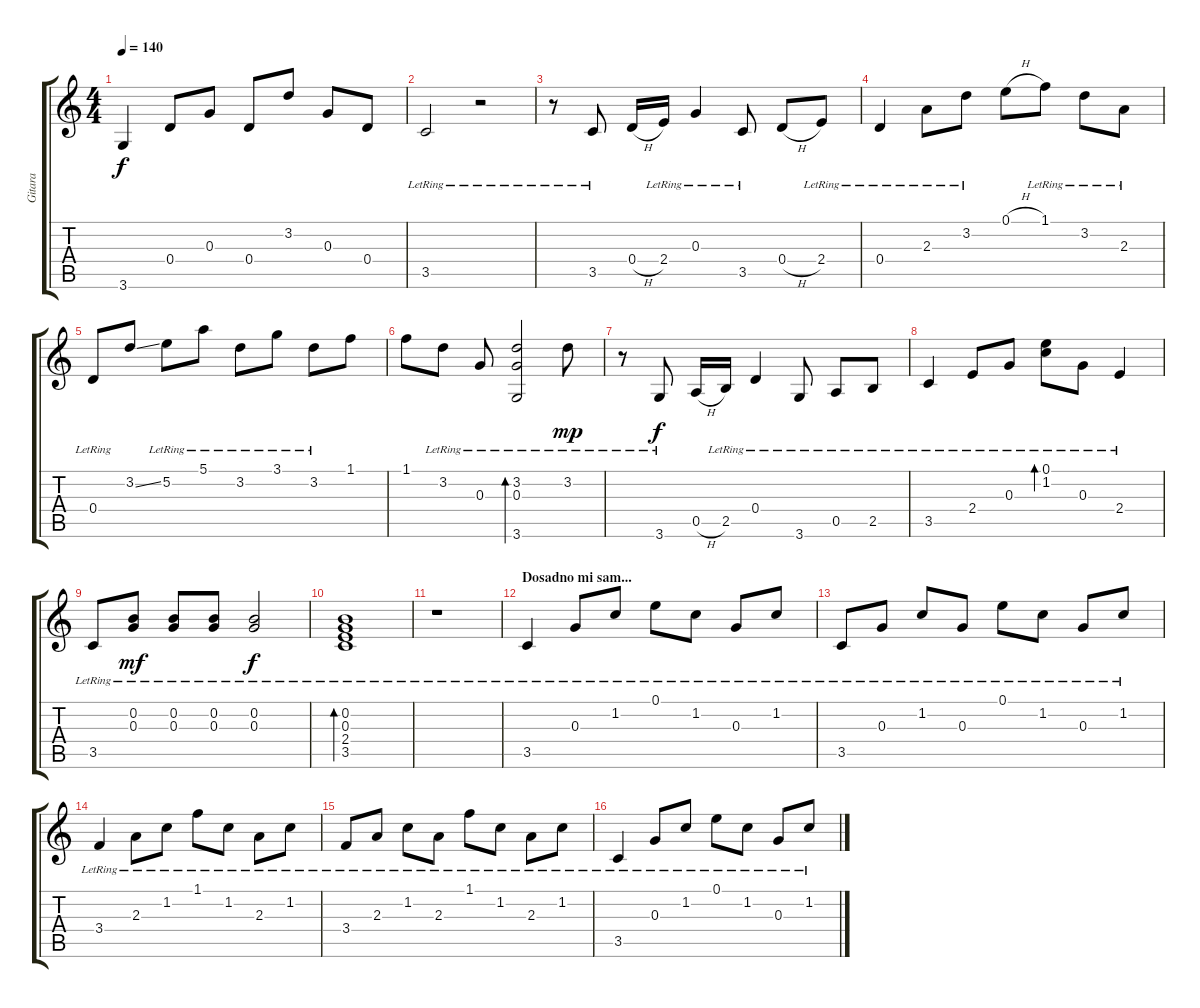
\track ("Gitara" "Gitara") {instrument acousticguitarsteel}
\staff {score tabs}
\tuning (E4 B3 G3 D3 A2 E2) {hide}
\ts (4 4)
\tempo 140
\clef g2
\ks c
3.6.4{dy f} 0.4.8 0.3.8 0.4.8 3.2.8 0.3.8 0.4.8 |
3.5{lr}.2{volume 13} r.2 |
r.8 3.5{lr}.8 0.4{h}.16 2.4{lr}.16 0.3{lr}.4 3.5{lr}.8 0.4{h}.8 2.4{lr}.8 |
0.4{lr}.4 2.3{lr}.8 3.2{lr}.8 0.1{h}.8 1.1{lr}.8 3.2{lr}.8 2.3{lr}.8 |
0.4{lr}.8 3.2{ss}.8 5.2{lr}.8 5.1{lr}.8 3.2{lr}.8 3.1{lr}.8 3.2{lr}.8 1.1.8 |
1.1.8 3.2{lr}.8 0.3{lr}.8 (3.2{lr} 0.3{lr} 3.6{lr}).2{bd 480} 3.2{lr}.8{dy mp} |
r.8 3.6{lr}.8{dy f} 0.5{h}.16 2.5{lr}.16 0.4{lr}.4 3.6{lr}.8 0.5{lr}.8 2.5{lr}.8 |
3.5{lr}.4 2.4{lr}.8 0.3{lr}.8 (0.1{lr} 1.2{lr}).8{bd 480} 0.3{lr}.8 2.4{lr}.4 |
3.5{lr}.8 (0.2{lr} 0.3{lr}).8{dy mf} (0.2{lr} 0.3{lr}).8 (0.2{lr} 0.3{lr}).8 (0.2{lr} 0.3{lr}).2{dy f} |
(0.2{lr} 0.3{lr} 2.4{lr} 3.5{lr}).1{bd 480} |
r.1 |
\section ("" "Dosadno mi sam...")
3.5{lr}.4 0.3{lr}.8 1.2{lr}.8 0.1{lr}.8 1.2{lr}.8 0.3{lr}.8 1.2{lr}.8 |
3.5{lr}.8 0.3{lr}.8 1.2{lr}.8 0.3{lr}.8 0.1{lr}.8 1.2{lr}.8 0.3{lr}.8 1.2{lr}.8 |
3.4{lr}.4 2.3{lr}.8 1.2{lr}.8 1.1{lr}.8 1.2{lr}.8 2.3{lr}.8 1.2{lr}.8 |
3.4{lr}.8 2.3{lr}.8 1.2{lr}.8 2.3{lr}.8 1.1{lr}.8 1.2{lr}.8 2.3{lr}.8 1.2{lr}.8 |
3.5{lr}.4 0.3{lr}.8 1.2{lr}.8 0.1{lr}.8 1.2{lr}.8 0.3{lr}.8 1.2{lr}.8
